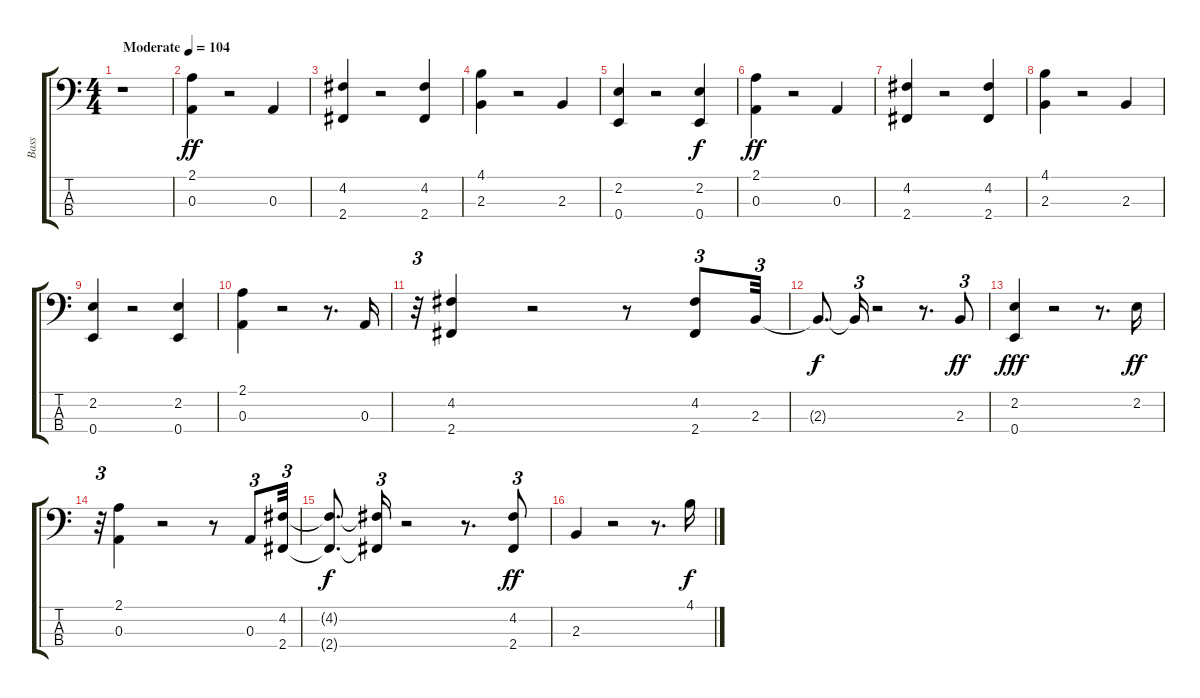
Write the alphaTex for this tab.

\track ("Bass    " "Bass    ") {instrument electricbassfinger}
\staff {score tabs}
\tuning (G2 D2 A1 E1) {hide}
\ts (4 4)
\tempo (104 "Moderate")
\clef f4
\ks c
r.1{dy ff instrument electricbassfinger} |
(2.1 0.3).4 r.2 0.3.4 |
(4.2 2.4).4 r.2 (4.2 2.4).4 |
(4.1 2.3).4 r.2 2.3.4 |
(2.2 0.4).4 r.2 (2.2 0.4).4{dy f} |
(2.1 0.3).4{dy ff} r.2 0.3.4 |
(4.2 2.4).4 r.2 (4.2 2.4).4 |
(4.1 2.3).4 r.2 2.3.4 |
(2.2 0.4).4 r.2 (2.2 0.4).4 |
(2.1 0.3).4 r.2 r.8{d} 0.3.16 |
r.32{tu (3 2)} (4.2 2.4).4 r.2 r.8 (4.2 2.4).8{tu (3 2)} 2.3.32{tu (3 2)} |
2.3{t}.8{d dy f} 2.3{t}.16{tu (3 2)} r.2 r.8{d} 2.3.8{tu (3 2) dy ff} |
(2.2 0.4).4{dy fff} r.2 r.8{d} 2.2.16{dy ff} |
r.32{tu (3 2)} (2.1 0.3).4 r.2 r.8 0.3.8{tu (3 2)} (4.2 2.4).32{tu (3 2)} |
(4.2{t} 2.4{t}).8{d dy f} (4.2{t} 2.4{t}).16{tu (3 2)} r.2 r.8{d} (4.2 2.4).8{tu (3 2) dy ff} |
2.3.4 r.2 r.8{d} 4.1.16{dy f}
